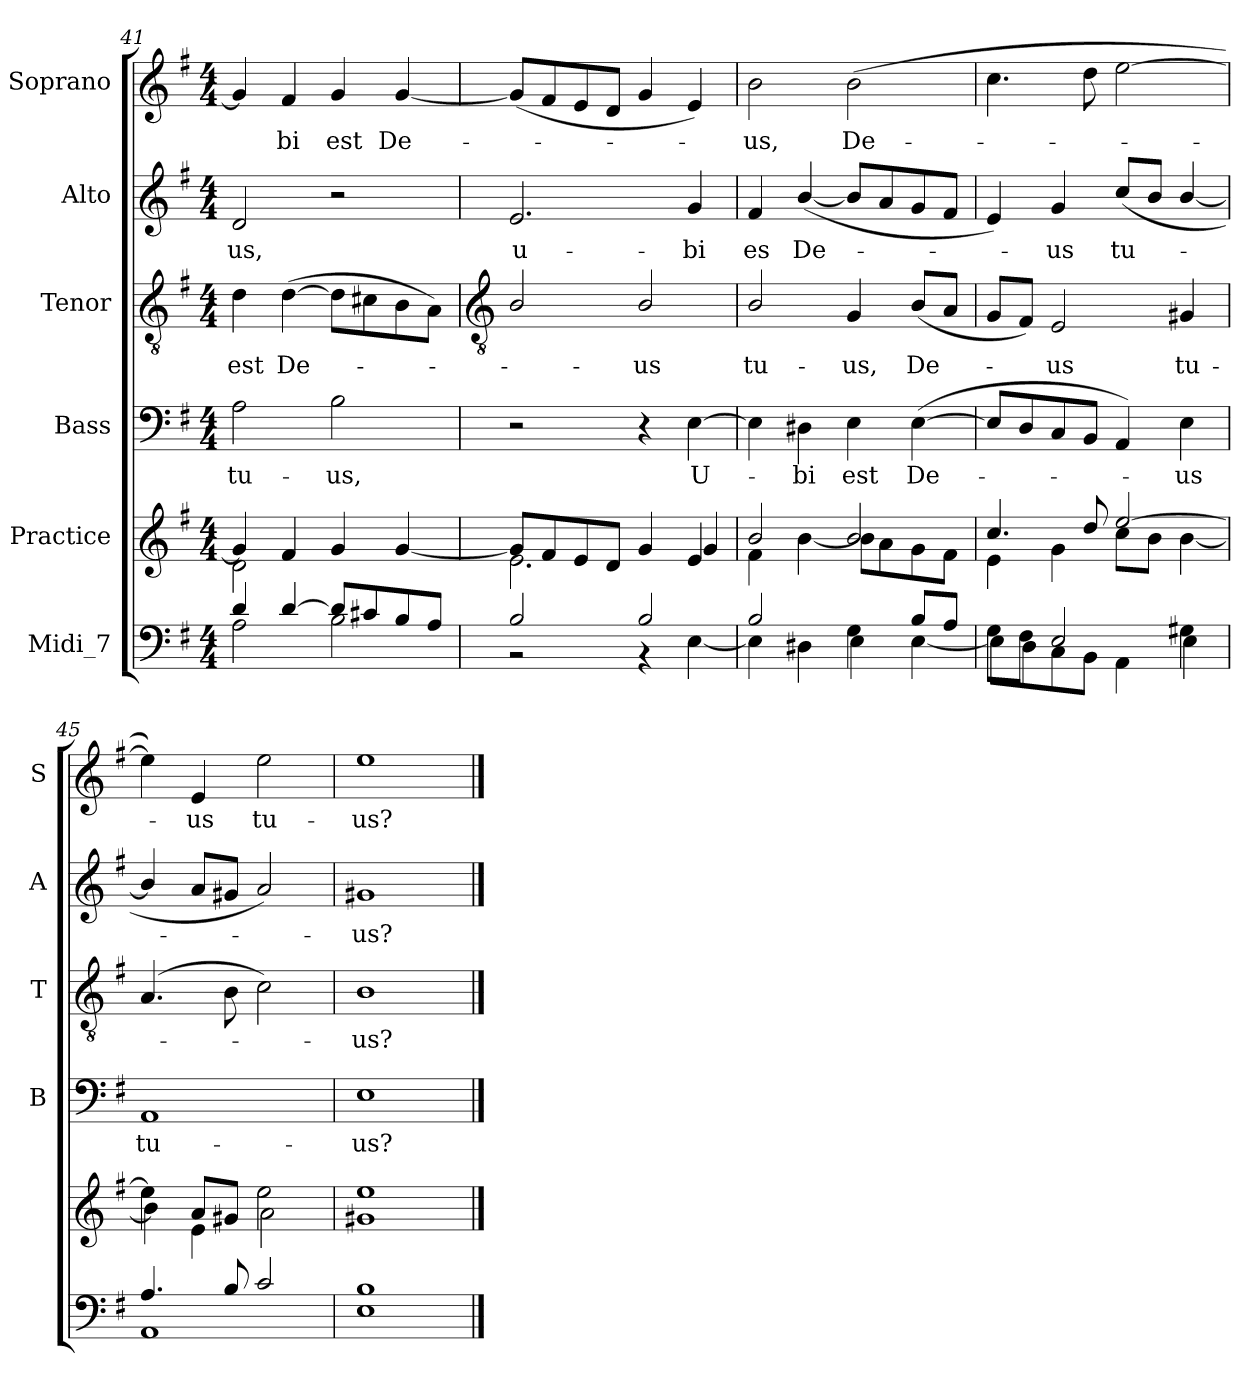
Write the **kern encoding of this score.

**kern	**kern	**kern	**text	**kern	**text	**kern	**text	**kern	**text
*part6	*part5	*part4	*part4	*part3	*part3	*part2	*part2	*part1	*part1
*staff6	*staff5	*staff4	*staff4	*staff3	*staff3	*staff2	*staff2	*staff1	*staff1
*I"Midi_7	*I"Practice	*I"Bass	*	*I"Tenor	*	*I"Alto	*	*I"Soprano	*
*	*	*I'B	*	*I'T	*	*I'A	*	*I'S	*
*clefF4	*clefG2	*clefF4	*	*clefGv2	*	*clefG2	*	*clefG2	*
*k[f#]	*k[f#]	*k[f#]	*	*k[f#]	*	*k[f#]	*	*k[f#]	*
*G:	*G:	*G:	*	*G:	*	*G:	*	*G:	*
*M4/4	*M4/4	*M4/4	*	*M4/4	*	*M4/4	*	*M4/4	*
=41	=41	=41	=41	=41	=41	=41	=41	=41	=41
*^	*^	*	*	*	*	*	*	*	*
!	!	!	!	!	!LO:LY:b	!	!LO:LY:b	!	!LO:LY:b	!	!
4d/	2A\	4g/]	2d\	2A	tu-	4d	est	2d	-us,	4g]	.
!	!	!	!	!	!	!	!LO:LY:b	!	!	!	!LO:LY:b
[4d/	.	4f#/	.	.	.	(>[4d	De-	.	.	4f#	bi
!	!	!	!	!	!LO:LY:b	!	!	!	!	!	!LO:LY:b
8d/L]	2B\	4g/	2ryy	2B	-us,	8dL]	.	2r	.	4g	est
8c#X/	.	.	.	.	.	8c#X	.	.	.	.	.
!	!	!	!	!	!	!	!	!	!	!	!LO:LY:b
8B/	.	[4g/	.	.	.	8B	.	.	.	[4g	De-
8A/J	.	.	.	.	.	8AJ)	.	.	.	.	.
!!LO:LB:g=z
=42	=42	=42	=42	=42	=42	=42	=42	=42	=42	=42	=42
*	*	*	*	*	*	*clefGv2	*	*	*	*	*
!	!	!	!	!	!	!	!	!	!LO:LY:b	!	!
2B/	2r	8g/L]	2.e\	2r	.	2B/	.	2.e	u-	(<8gL]	.
.	.	8f#/	.	.	.	.	.	.	.	8f#	.
.	.	8e/	.	.	.	.	.	.	.	8e	.
.	.	8d/J	.	.	.	.	.	.	.	8dJ	.
!	!	!	!	!	!	!	!LO:LY:b	!	!	!	!
2B/	4r	4g/	.	4r	.	2B/	us	.	.	4g	.
!	!	!	!	!	!LO:LY:b	!	!	!	!LO:LY:b	!	!
.	[4E\	4e/	4g/	[4E	U-	.	.	4g	-bi	4e)	.
=43	=43	=43	=43	=43	=43	=43	=43	=43	=43	=43	=43
!	!	!	!	!	!	!	!LO:LY:b	!	!LO:LY:b	!	!LO:LY:b
2B/	4E\]	2b/	4f#\	4E]	.	2B/	tu-	4f#	es	2b	us,
!	!	!	!	!	!LO:LY:b	!	!	!	!LO:LY:b	!	!
.	4D#X\	.	[4b\	4D#X	bi	.	.	(<[4b/	De-	.	.
!	!	!	!	!	!LO:LY:b	!	!LO:LY:b	!	!	!	!LO:LY:b
4G\	4E\	2b/	8b\L]	4E	est	4G	-us,	8bL]	.	(>2b	De-
.	.	.	8a\	.	.	.	.	8a	.	.	.
!	!	!	!	!	!LO:LY:b	!	!LO:LY:b	!	!	!	!
8B/L	[4E\	.	8g\	(<[4E	De-	(<8BL	De-	8g	.	.	.
8A/J	.	.	8f#\J	.	.	8AJ	.	8f#J	.	.	.
=44	=44	=44	=44	=44	=44	=44	=44	=44	=44	=44	=44
8G\L	8E\L]	4.cc/	4e\	8EL]	.	8G/L	.	4e)	.	4.cc	.
8F#\J	8D\	.	.	8D	.	8F#\J)	.	.	.	.	.
!	!	!	!	!	!	!	!LO:LY:b	!	!LO:LY:b	!	!
2E/	8C\	.	4g\	8C	.	2E	us	4g	us	.	.
.	8BB\J	8dd/	.	8BBJ	.	.	.	.	.	8dd	.
!	!	!	!	!	!	!	!	!	!LO:LY:b	!	!
.	4AA\	[2ee/	8cc\L	4AA)	.	.	.	(<8cc/L	tu-	[2ee	.
.	.	.	8b\J	.	.	.	.	8b/J	.	.	.
!	!	!	!	!	!LO:LY:b	!	!LO:LY:b	!	!	!	!
4G#X\	4E\	.	[4b\	4E	us	4G#X	tu-	[4b/	.	.	.
=45	=45	=45	=45	=45	=45	=45	=45	=45	=45	=45	=45
!	!	!	!	!	!LO:LY:b	!	!	!	!	!	!
4.A/	1AA\	4ee\]	4b\]	1AA	tu-	(>4.A	.	4b/]	.	4ee])	.
!	!	!	!	!	!	!	!	!	!	!	!LO:LY:b
.	.	4e\	8a/L	.	.	.	.	8aL	.	4e	us
8B/	.	.	8g#X/J	.	.	8B	.	8g#XJ	.	.	.
!	!	!	!	!	!	!	!	!	!	!	!LO:LY:b
2c/	.	2ee\	2a\	.	.	2c)	.	2a)	.	2ee	tu-
=46	=46	=46	=46	=46	=46	=46	=46	=46	=46	=46	=46
!	!	!	!	!	!LO:LY:b	!	!LO:LY:b	!	!LO:LY:b	!	!LO:LY:b
1B/	1E\	1ee/	1g#X\	1E	-us?	1B	-us?	1g#X	us?	1ee	-us?
*v	*v	*	*	*	*	*	*	*	*	*	*
*	*v	*v	*	*	*	*	*	*	*	*
==	==	==	==	==	==	==	==	==	==
*-	*-	*-	*-	*-	*-	*-	*-	*-	*-
